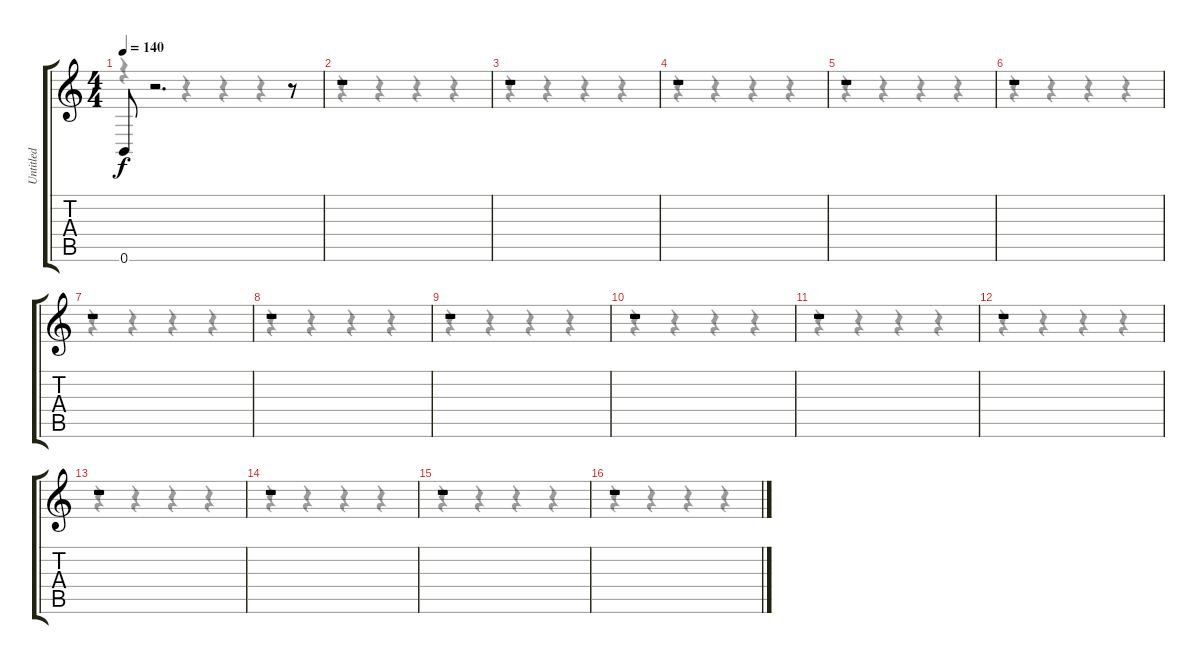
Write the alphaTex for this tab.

\track ("Untitled" "Untitled") {instrument distortionguitar}
\staff {score tabs}
\tuning (Db4 Ab3 E3 B2 Gb2 B1) {hide}
\voice
\ts (4 4)
\tempo 140
\clef g2
\ks c
0.6.8{dy f} r.2{d} r.8 |
r.1 |
r.1 |
r.1 |
r.1 |
r.1 |
r.1 |
r.1 |
r.1 |
r.1 |
r.1 |
r.1 |
r.1 |
r.1 |
r.1 |
r.1
\voice
\clef g2
\ottava regular
\simile none
\ks c
r.4{dy f} r.4 r.4 r.4 |
r.4 r.4 r.4 r.4 |
r.4 r.4 r.4 r.4 |
r.4 r.4 r.4 r.4 |
r.4 r.4 r.4 r.4 |
r.4 r.4 r.4 r.4 |
r.4 r.4 r.4 r.4 |
r.4 r.4 r.4 r.4 |
r.4 r.4 r.4 r.4 |
r.4 r.4 r.4 r.4 |
r.4 r.4 r.4 r.4 |
r.4 r.4 r.4 r.4 |
r.4 r.4 r.4 r.4 |
r.4 r.4 r.4 r.4 |
r.4 r.4 r.4 r.4 |
r.4 r.4 r.4 r.4
